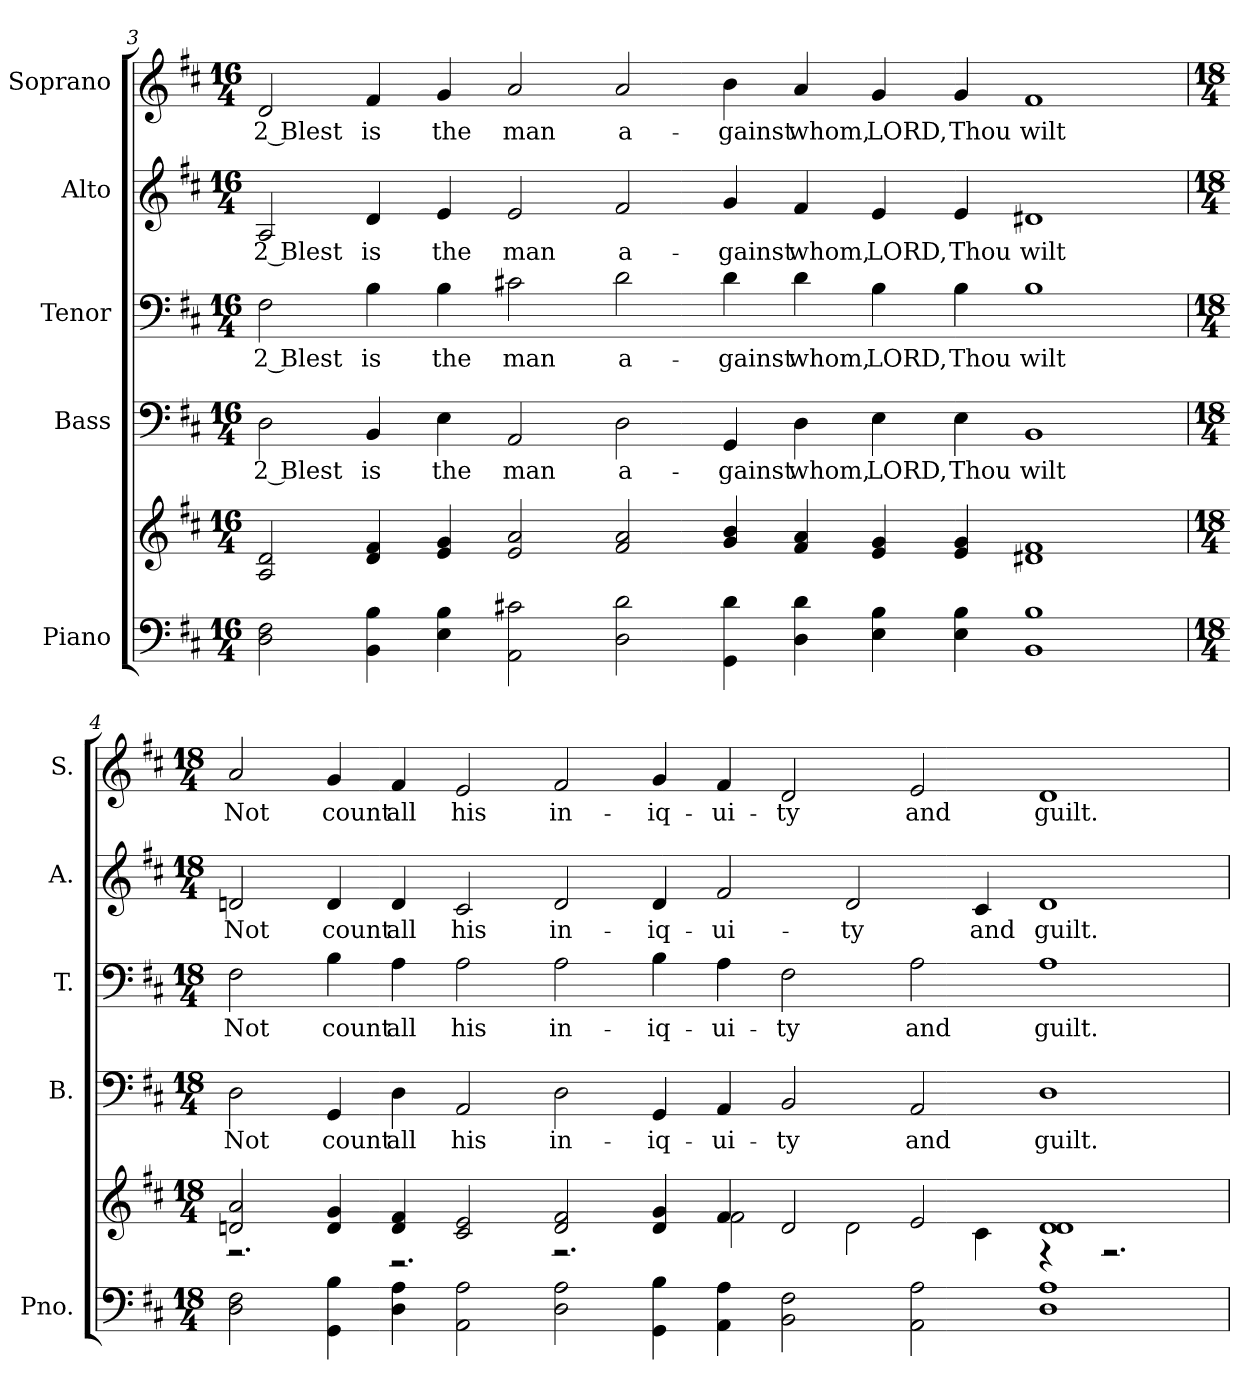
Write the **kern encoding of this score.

**kern	**kern	**kern	**text	**kern	**text	**kern	**text	**kern	**text
*part5	*part5	*part4	*part4	*part3	*part3	*part2	*part2	*part1	*part1
*staff6	*staff5	*staff4	*staff4	*staff3	*staff3	*staff2	*staff2	*staff1	*staff1
*I"Piano	*	*I"Bass	*	*I"Tenor	*	*I"Alto	*	*I"Soprano	*
*I'Pno.	*	*I'B.	*	*I'T.	*	*I'A.	*	*I'S.	*
!!LO:PB:g=z
*clefF4	*clefG2	*clefF4	*	*clefF4	*	*clefG2	*	*clefG2	*
*k[f#c#]	*k[f#c#]	*k[f#c#]	*	*k[f#c#]	*	*k[f#c#]	*	*k[f#c#]	*
*D:	*D:	*D:	*	*D:	*	*D:	*	*D:	*
*M16/4	*M16/4	*M16/4	*	*M16/4	*	*M16/4	*	*M16/4	*
=3	=3	=3	=3	=3	=3	=3	=3	=3	=3
!	!	!	!LO:LY:b:color=#000000	!	!	!	!	!	!
!	!	!	!	!	!LO:LY:b:color=#000000	!	!	!	!
!	!	!	!	!	!	!	!LO:LY:b:color=#000000	!	!
!	!	!	!	!	!	!	!	!	!LO:LY:b:color=#000000
2Di\ 2F#i	2Ai/ 2di	2Di\	2 Blest	2F#i\	2 Blest	2Ai/	2 Blest	2di/	2 Blest
!	!	!	!LO:LY:b:color=#000000	!	!	!	!	!	!
!	!	!	!	!	!LO:LY:b:color=#000000	!	!	!	!
!	!	!	!	!	!	!	!LO:LY:b:color=#000000	!	!
!	!	!	!	!	!	!	!	!	!LO:LY:b:color=#000000
4BBi\ 4Bi	4di/ 4f#i	4BBi/	is	4Bi\	is	4di/	is	4f#i/	is
!	!	!	!LO:LY:b:color=#000000	!	!	!	!	!	!
!	!	!	!	!	!LO:LY:b:color=#000000	!	!	!	!
!	!	!	!	!	!	!	!LO:LY:b:color=#000000	!	!
!	!	!	!	!	!	!	!	!	!LO:LY:b:color=#000000
4Ei\ 4Bi	4ei/ 4gi	4Ei\	the	4Bi\	the	4ei/	the	4gi/	the
!	!	!	!LO:LY:b:color=#000000	!	!	!	!	!	!
!	!	!	!	!	!LO:LY:b:color=#000000	!	!	!	!
!	!	!	!	!	!	!	!LO:LY:b:color=#000000	!	!
!	!	!	!	!	!	!	!	!	!LO:LY:b:color=#000000
2AAi\ 2c#Xi	2ei/ 2ai	2AAi/	man	2c#Xi\	man	2ei/	man	2ai/	man
!	!	!	!LO:LY:b:color=#000000	!	!	!	!	!	!
!	!	!	!	!	!LO:LY:b:color=#000000	!	!	!	!
!	!	!	!	!	!	!	!LO:LY:b:color=#000000	!	!
!	!	!	!	!	!	!	!	!	!LO:LY:b:color=#000000
2Di\ 2di	2f#i/ 2ai	2Di\	a-	2di\	a-	2f#i/	a-	2ai/	a-
!	!	!	!LO:LY:b:color=#000000	!	!	!	!	!	!
!	!	!	!	!	!LO:LY:b:color=#000000	!	!	!	!
!	!	!	!	!	!	!	!LO:LY:b:color=#000000	!	!
!	!	!	!	!	!	!	!	!	!LO:LY:b:color=#000000
4GGi\ 4di	4gi/ 4bi	4GGi/	-gainst	4di\	-gainst	4gi/	-gainst	4bi\	-gainst
!	!	!	!LO:LY:b:color=#000000	!	!	!	!	!	!
!	!	!	!	!	!LO:LY:b:color=#000000	!	!	!	!
!	!	!	!	!	!	!	!LO:LY:b:color=#000000	!	!
!	!	!	!	!	!	!	!	!	!LO:LY:b:color=#000000
4Di\ 4di	4f#i/ 4ai	4Di\	whom,	4di\	whom,	4f#i/	whom,	4ai/	whom,
!	!	!	!LO:LY:b:color=#000000	!	!	!	!	!	!
!	!	!	!	!	!LO:LY:b:color=#000000	!	!	!	!
!	!	!	!	!	!	!	!LO:LY:b:color=#000000	!	!
!	!	!	!	!	!	!	!	!	!LO:LY:b:color=#000000
4Ei\ 4Bi	4ei/ 4gi	4Ei\	LORD,	4Bi\	LORD,	4ei/	LORD,	4gi/	LORD,
!	!	!	!LO:LY:b:color=#000000	!	!	!	!	!	!
!	!	!	!	!	!LO:LY:b:color=#000000	!	!	!	!
!	!	!	!	!	!	!	!LO:LY:b:color=#000000	!	!
!	!	!	!	!	!	!	!	!	!LO:LY:b:color=#000000
4Ei\ 4Bi	4ei/ 4gi	4Ei\	Thou	4Bi\	Thou	4ei/	Thou	4gi/	Thou
!	!	!	!LO:LY:b:color=#000000	!	!	!	!	!	!
!	!	!	!	!	!LO:LY:b:color=#000000	!	!	!	!
!	!	!	!	!	!	!	!LO:LY:b:color=#000000	!	!
!	!	!	!	!	!	!	!	!	!LO:LY:b:color=#000000
1BBi 1Bi	1d#Xi 1f#i	1BBi	wilt	1Bi	wilt	1d#Xi	wilt	1f#i	wilt
!!LO:PB:g=z
=4	=4	=4	=4	=4	=4	=4	=4	=4	=4
*M18/4	*M18/4	*M18/4	*	*M18/4	*	*M18/4	*	*M18/4	*
*	*^	*	*	*	*	*	*	*	*
!	!	!	!	!LO:LY:b:color=#000000	!	!	!	!	!	!
!	!	!	!	!	!	!LO:LY:b:color=#000000	!	!	!	!
!	!	!	!	!	!	!	!	!LO:LY:b:color=#000000	!	!
!	!	!	!	!	!	!	!	!	!	!LO:LY:b:color=#000000
2Di\ 2F#i	2dni/ 2ai	2.r	2Di\	Not	2F#i\	Not	2dni/	Not	2ai/	Not
!	!	!	!	!LO:LY:b:color=#000000	!	!	!	!	!	!
!	!	!	!	!	!	!LO:LY:b:color=#000000	!	!	!	!
!	!	!	!	!	!	!	!	!LO:LY:b:color=#000000	!	!
!	!	!	!	!	!	!	!	!	!	!LO:LY:b:color=#000000
4GGi\ 4Bi	4di/ 4gi	.	4GGi/	count	4Bi\	count	4di/	count	4gi/	count
!	!	!	!	!LO:LY:b:color=#000000	!	!	!	!	!	!
!	!	!	!	!	!	!LO:LY:b:color=#000000	!	!	!	!
!	!	!	!	!	!	!	!	!LO:LY:b:color=#000000	!	!
!	!	!	!	!	!	!	!	!	!	!LO:LY:b:color=#000000
4Di\ 4Ai	4di/ 4f#i	2.r	4Di\	all	4Ai\	all	4di/	all	4f#i/	all
!	!	!	!	!LO:LY:b:color=#000000	!	!	!	!	!	!
!	!	!	!	!	!	!LO:LY:b:color=#000000	!	!	!	!
!	!	!	!	!	!	!	!	!LO:LY:b:color=#000000	!	!
!	!	!	!	!	!	!	!	!	!	!LO:LY:b:color=#000000
2AAi\ 2Ai	2c#i/ 2ei	.	2AAi/	his	2Ai\	his	2c#i/	his	2ei/	his
!	!	!	!	!LO:LY:b:color=#000000	!	!	!	!	!	!
!	!	!	!	!	!	!LO:LY:b:color=#000000	!	!	!	!
!	!	!	!	!	!	!	!	!LO:LY:b:color=#000000	!	!
!	!	!	!	!	!	!	!	!	!	!LO:LY:b:color=#000000
2Di\ 2Ai	2di/ 2f#i	2.r	2Di\	in-	2Ai\	in-	2di/	in-	2f#i/	in-
!	!	!	!	!LO:LY:b:color=#000000	!	!	!	!	!	!
!	!	!	!	!	!	!LO:LY:b:color=#000000	!	!	!	!
!	!	!	!	!	!	!	!	!LO:LY:b:color=#000000	!	!
!	!	!	!	!	!	!	!	!	!	!LO:LY:b:color=#000000
4GGi\ 4Bi	4di/ 4gi	.	4GGi/	-iq-	4Bi\	-iq-	4di/	-iq-	4gi/	-iq-
!	!	!	!	!LO:LY:b:color=#000000	!	!	!	!	!	!
!	!	!	!	!	!	!LO:LY:b:color=#000000	!	!	!	!
!	!	!	!	!	!	!	!	!LO:LY:b:color=#000000	!	!
!	!	!	!	!	!	!	!	!	!	!LO:LY:b:color=#000000
4AAi\ 4Ai	4f#i/	2f#i\	4AAi/	-ui-	4Ai\	-ui-	2f#i/	-ui-	4f#i/	-ui-
!	!	!	!	!LO:LY:b:color=#000000	!	!	!	!	!	!
!	!	!	!	!	!	!LO:LY:b:color=#000000	!	!	!	!
!	!	!	!	!	!	!	!	!	!	!LO:LY:b:color=#000000
2BBi\ 2F#i	2di/	.	2BBi/	-ty	2F#i\	-ty	.	.	2di/	-ty
!	!	!	!	!	!	!	!	!LO:LY:b:color=#000000	!	!
.	.	2di\	.	.	.	.	2di/	-ty	.	.
!	!	!	!	!LO:LY:b:color=#000000	!	!	!	!	!	!
!	!	!	!	!	!	!LO:LY:b:color=#000000	!	!	!	!
!	!	!	!	!	!	!	!	!	!	!LO:LY:b:color=#000000
2AAi\ 2Ai	2ei/	.	2AAi/	and	2Ai\	and	.	.	2ei/	and
!	!	!	!	!	!	!	!	!LO:LY:b:color=#000000	!	!
.	.	4c#i\	.	.	.	.	4c#i/	and	.	.
!	!	!	!	!LO:LY:b:color=#000000	!	!	!	!	!	!
!	!	!	!	!	!	!LO:LY:b:color=#000000	!	!	!	!
!	!	!	!	!	!	!	!	!LO:LY:b:color=#000000	!	!
!	!	!	!	!	!	!	!	!	!	!LO:LY:b:color=#000000
1Di 1Ai	1di 1di	4r	1Di	guilt.	1Ai	guilt.	1di	guilt.	1di	guilt.
.	.	2.r	.	.	.	.	.	.	.	.
*	*v	*v	*	*	*	*	*	*	*	*
=	=	=	=	=	=	=	=	=	=
*-	*-	*-	*-	*-	*-	*-	*-	*-	*-
